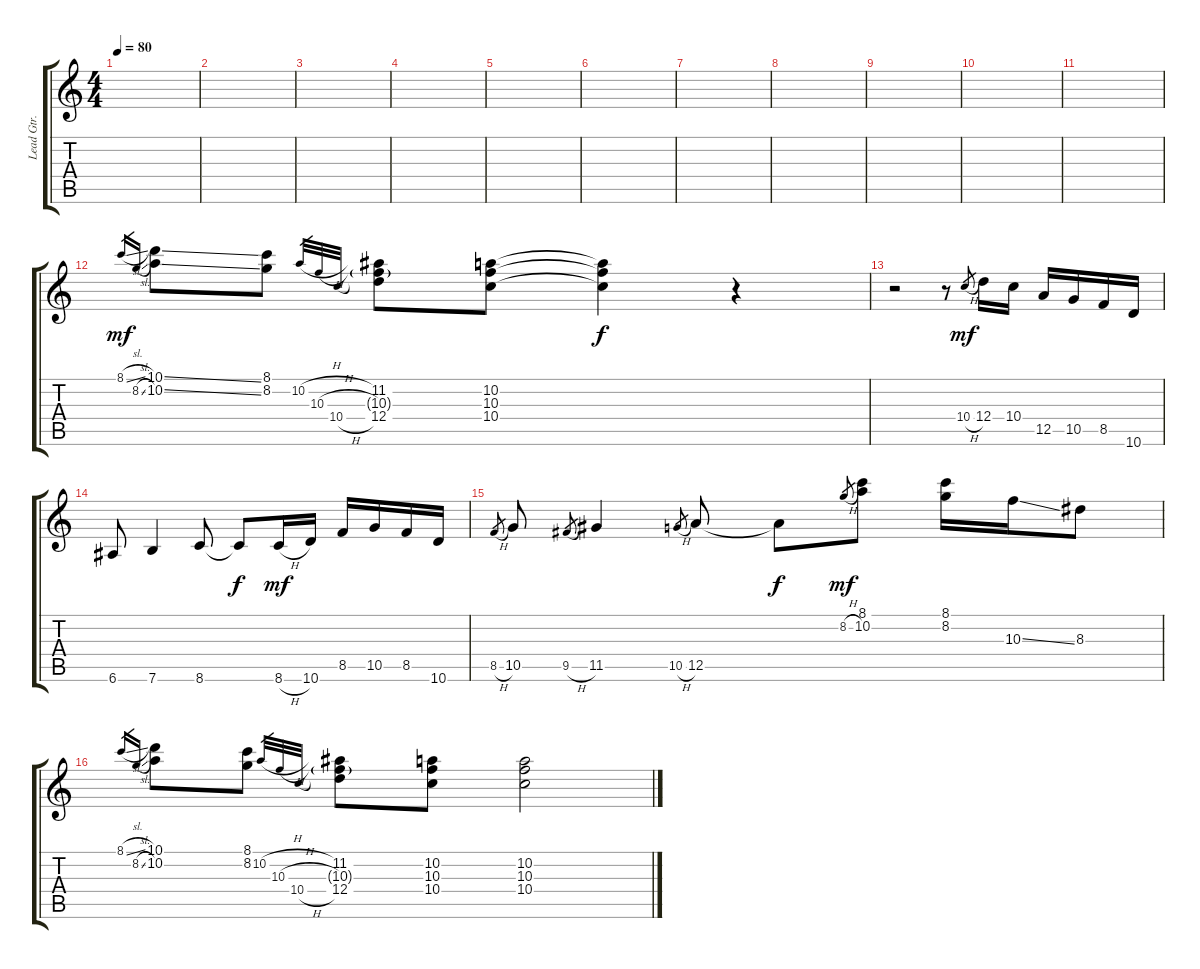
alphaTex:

\track ("Lead Gtr." "Lead Gtr.") {instrument overdrivenguitar}
\staff {score tabs}
\tuning (E4 B3 G3 D3 A2 E2) {hide}
\ts (4 4)
\tempo 80
\clef g2
\ks c
|
|
|
|
|
|
|
|
|
|
|
8.1{sl}.16{gr dy mf} 8.2{sl}.16{gr} (10.1{ss} 10.2{ss}).8 (8.1 8.2).8 10.2{h}.32{gr} 10.3{h}.32{gr} 10.4{h}.32{gr} (11.2 10.3{g} 12.4).8 (10.2 10.3 10.4).8 (10.2{t} 10.3{t} 10.4{t}).4{dy f} r.4 |
r.2 r.8 10.4{h}.8{gr dy mf} 12.4.16 10.4.16 12.5.16 10.5.16 8.5.16 10.6.16 |
6.6.8 7.6.4 8.6.8 8.6{t}.8{dy f} 8.6{h}.16{dy mf} 10.6.16 8.5.16 10.5.16 8.5.16 10.6.16 |
8.5{h}.8{gr} 10.5.8 9.5{h}.8{gr} 11.5.4 10.5{h}.8{gr} 12.5.8 12.5{t}.8{dy f} 8.2{h}.8{gr dy mf} (8.1 10.2).8 (8.1 8.2).16 10.3{ss}.16 8.3.8 |
8.1{sl}.16{gr} 8.2{sl}.16{gr} (10.1 10.2).8 (8.1 8.2).8 10.2{h}.32{gr} 10.3{h}.32{gr} 10.4{h}.32{gr} (11.2 10.3{g} 12.4).8 (10.2 10.3 10.4).8 (10.2 10.3 10.4).2
